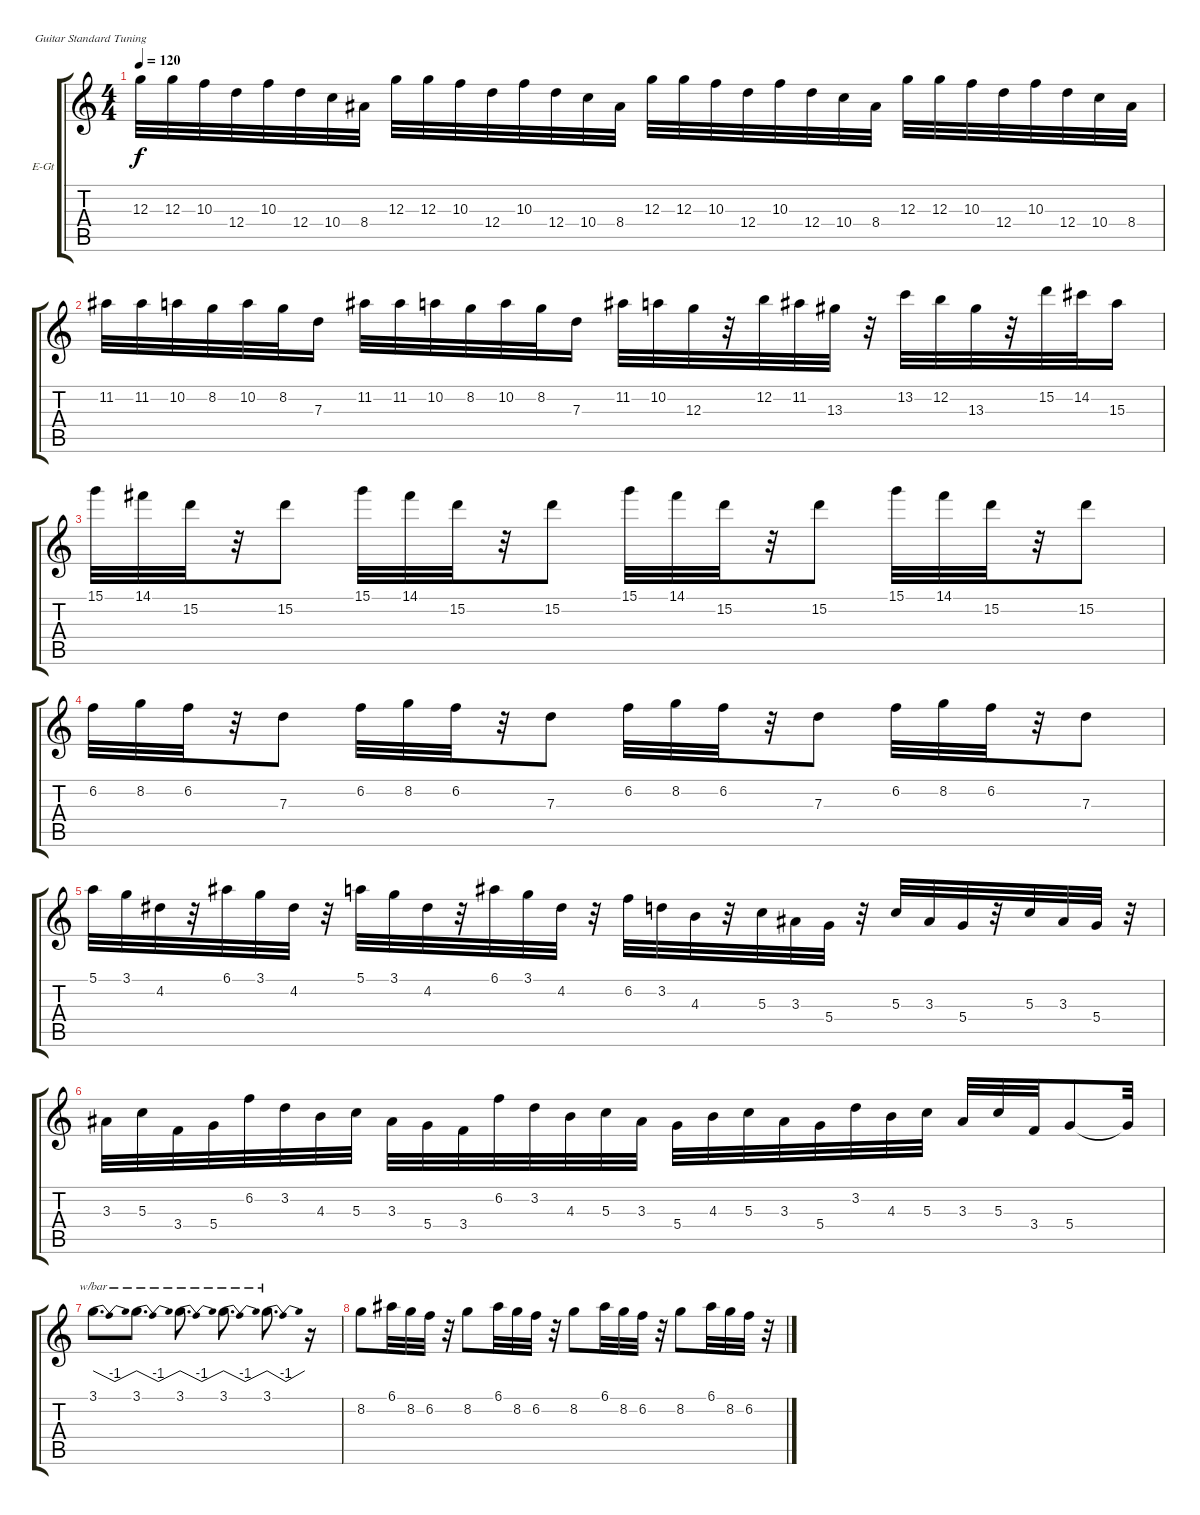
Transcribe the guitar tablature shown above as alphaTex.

\bracketExtendMode groupsimilarinstruments
\firstSystemTrackNameOrientation horizontal
\otherSystemsTrackNameOrientation horizontal
\track ("Electric Guitar 1" "E-Gt") {instrument distortionguitar}
\staff {score tabs}
\tuning (E4 B3 G3 D3 A2 E2)
\ts (4 4)
\tempo 120
\clef g2
\ks c
12.3.32{dy f} 12.3.32 10.3.32 12.4.32 10.3.32 12.4.32 10.4.32 8.4.32 12.3.32 12.3.32 10.3.32 12.4.32 10.3.32 12.4.32 10.4.32 8.4.32 12.3.32 12.3.32 10.3.32 12.4.32 10.3.32 12.4.32 10.4.32 8.4.32 12.3.32 12.3.32 10.3.32 12.4.32 10.3.32 12.4.32 10.4.32 8.4.32 |
11.2.32 11.2.32 10.2.32 8.2.32 10.2.32 8.2.32 7.3.16 11.2.32 11.2.32 10.2.32 8.2.32 10.2.32 8.2.32 7.3.16 11.2.32 10.2.32 12.3.32 r.32 12.2.32 11.2.32 13.3.32 r.32 13.2.32 12.2.32 13.3.32 r.32 15.2.32 14.2.32 15.3.16 |
15.1.32 14.1.32 15.2.32 r.32 15.2.8 15.1.32 14.1.32 15.2.32 r.32 15.2.8 15.1.32 14.1.32 15.2.32 r.32 15.2.8 15.1.32 14.1.32 15.2.32 r.32 15.2.8 |
6.2.32 8.2.32 6.2.32 r.32 7.3.8 6.2.32 8.2.32 6.2.32 r.32 7.3.8 6.2.32 8.2.32 6.2.32 r.32 7.3.8 6.2.32 8.2.32 6.2.32 r.32 7.3.8 |
5.1.32 3.1.32 4.2.32 r.32 6.1.32 3.1.32 4.2.32 r.32 5.1.32 3.1.32 4.2.32 r.32 6.1.32 3.1.32 4.2.32 r.32 6.2.32 3.2.32 4.3.32 r.32 5.3.32 3.3.32 5.4.32 r.32 5.3.32 3.3.32 5.4.32 r.32 5.3.32 3.3.32 5.4.32 r.32 |
3.3.32 5.3.32 3.4.32 5.4.32 6.2.32 3.2.32 4.3.32 5.3.32 3.3.32 5.4.32 3.4.32 6.2.32 3.2.32 4.3.32 5.3.32 3.3.32 5.4.32 4.3.32 5.3.32 3.3.32 5.4.32 3.2.32 4.3.32 5.3.32 3.3.32 5.3.32 3.4.32 5.4.8 5.4{t}.32 |
3.1.8{d tbe (dip default 0 0 15 -4 30 0)} 3.1.8{d tbe (dip default 0 0 15 -4 30 0)} 3.1.8{d tbe (dip default 0 0 15 -4 30 0)} 3.1.8{d tbe (dip default 0 0 15 -4 30 0)} 3.1.8{d tbe (dip default 0 0 15 -4 30 0)} r.16 |
8.2.8 6.1.32 8.2.32 6.2.32 r.32 8.2.8 6.1.32 8.2.32 6.2.32 r.32 8.2.8 6.1.32 8.2.32 6.2.32 r.32 8.2.8 6.1.32 8.2.32 6.2.32 r.32
